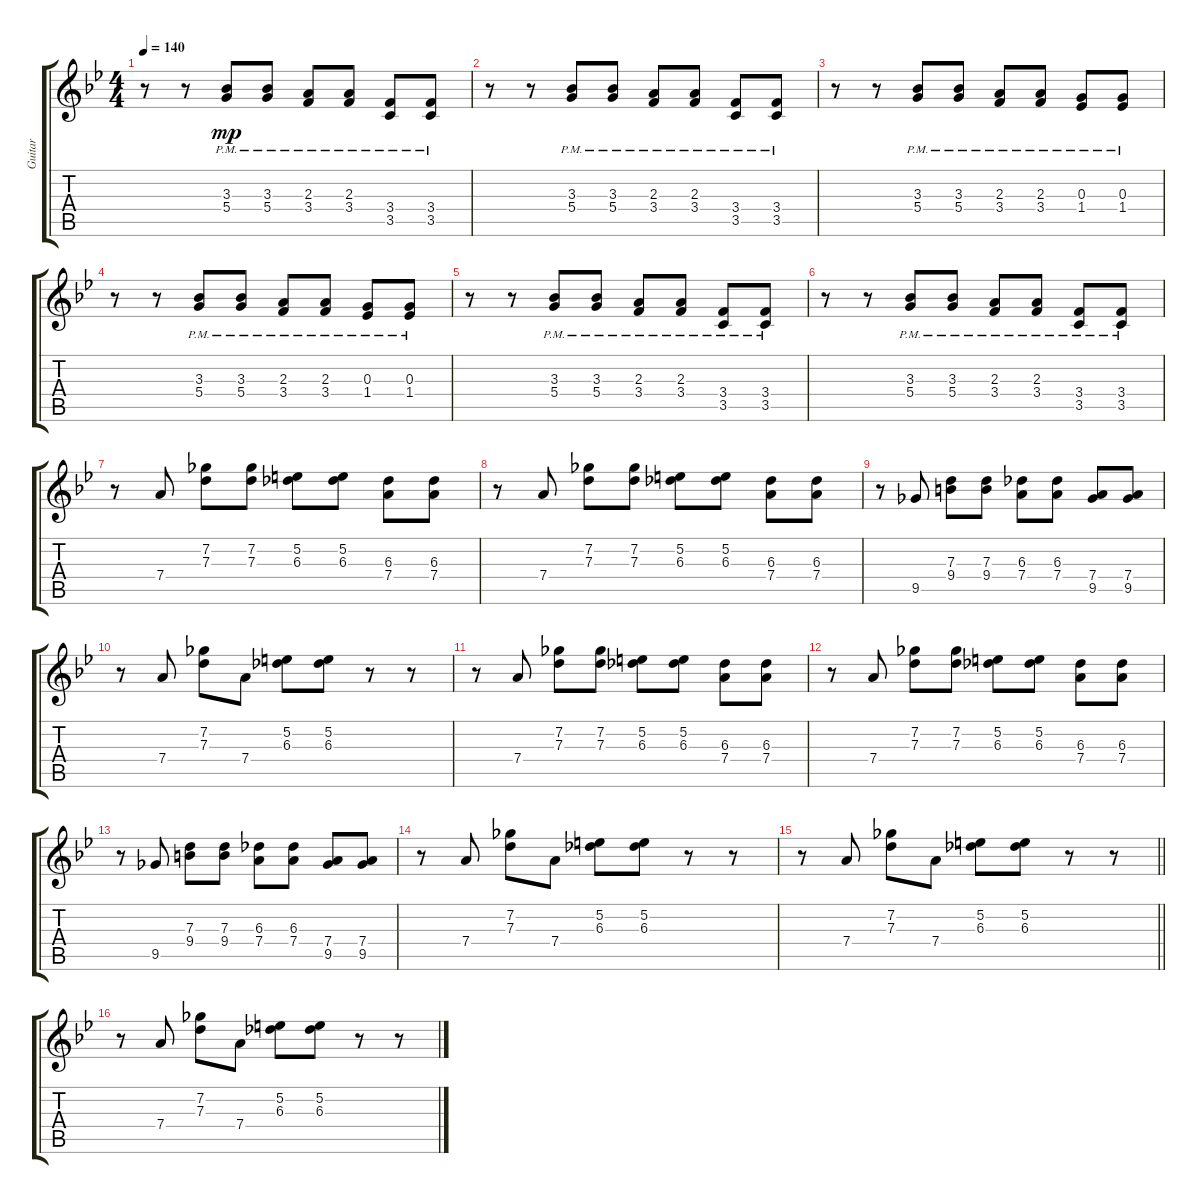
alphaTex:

\track ("Guitar" "Guitar") {instrument electricguitarclean}
\staff {score tabs}
\tuning (E4 B3 G3 D3 A2 E2) {hide}
\ts (4 4)
\tempo 140
\clef g2
\ks bb
r.8{dy mp} r.8 (3.3{pm} 5.4{pm}).8 (3.3{pm} 5.4{pm}).8 (2.3{pm} 3.4{pm}).8 (2.3{pm} 3.4{pm}).8 (3.4{pm} 3.5{pm}).8 (3.4{pm} 3.5{pm}).8 |
r.8 r.8 (3.3{pm} 5.4{pm}).8 (3.3{pm} 5.4{pm}).8 (2.3{pm} 3.4{pm}).8 (2.3{pm} 3.4{pm}).8 (3.4{pm} 3.5{pm}).8 (3.4{pm} 3.5{pm}).8 |
r.8 r.8 (3.3{pm} 5.4{pm}).8 (3.3{pm} 5.4{pm}).8 (2.3{pm} 3.4{pm}).8 (2.3{pm} 3.4{pm}).8 (0.3{pm} 1.4{pm}).8 (0.3{pm} 1.4{pm}).8 |
r.8 r.8 (3.3{pm} 5.4{pm}).8 (3.3{pm} 5.4{pm}).8 (2.3{pm} 3.4{pm}).8 (2.3{pm} 3.4{pm}).8 (0.3{pm} 1.4{pm}).8 (0.3{pm} 1.4{pm}).8 |
r.8 r.8 (3.3{pm} 5.4{pm}).8 (3.3{pm} 5.4{pm}).8 (2.3{pm} 3.4{pm}).8 (2.3{pm} 3.4{pm}).8 (3.4{pm} 3.5{pm}).8 (3.4{pm} 3.5{pm}).8 |
r.8 r.8 (3.3{pm} 5.4{pm}).8 (3.3{pm} 5.4{pm}).8 (2.3{pm} 3.4{pm}).8 (2.3{pm} 3.4{pm}).8 (3.4{pm} 3.5{pm}).8 (3.4{pm} 3.5{pm}).8 |
r.8 7.4.8 (7.2 7.3).8 (7.2 7.3).8 (5.2 6.3).8 (5.2 6.3).8 (6.3 7.4).8 (6.3 7.4).8 |
r.8 7.4.8 (7.2 7.3).8 (7.2 7.3).8 (5.2 6.3).8 (5.2 6.3).8 (6.3 7.4).8 (6.3 7.4).8 |
r.8 9.5.8 (7.3 9.4).8 (7.3 9.4).8 (6.3 7.4).8 (6.3 7.4).8 (7.4 9.5).8 (7.4 9.5).8 |
r.8 7.4.8 (7.2 7.3).8 7.4.8 (5.2 6.3).8 (5.2 6.3).8 r.8 r.8 |
r.8 7.4.8 (7.2 7.3).8 (7.2 7.3).8 (5.2 6.3).8 (5.2 6.3).8 (6.3 7.4).8 (6.3 7.4).8 |
r.8 7.4.8 (7.2 7.3).8 (7.2 7.3).8 (5.2 6.3).8 (5.2 6.3).8 (6.3 7.4).8 (6.3 7.4).8 |
r.8 9.5.8 (7.3 9.4).8 (7.3 9.4).8 (6.3 7.4).8 (6.3 7.4).8 (7.4 9.5).8 (7.4 9.5).8 |
r.8 7.4.8 (7.2 7.3).8 7.4.8 (5.2 6.3).8 (5.2 6.3).8 r.8 r.8 |
\barLineRight lightlight
r.8 7.4.8 (7.2 7.3).8 7.4.8 (5.2 6.3).8 (5.2 6.3).8 r.8 r.8 |
r.8 7.4.8 (7.2 7.3).8 7.4.8 (5.2 6.3).8 (5.2 6.3).8 r.8 r.8
